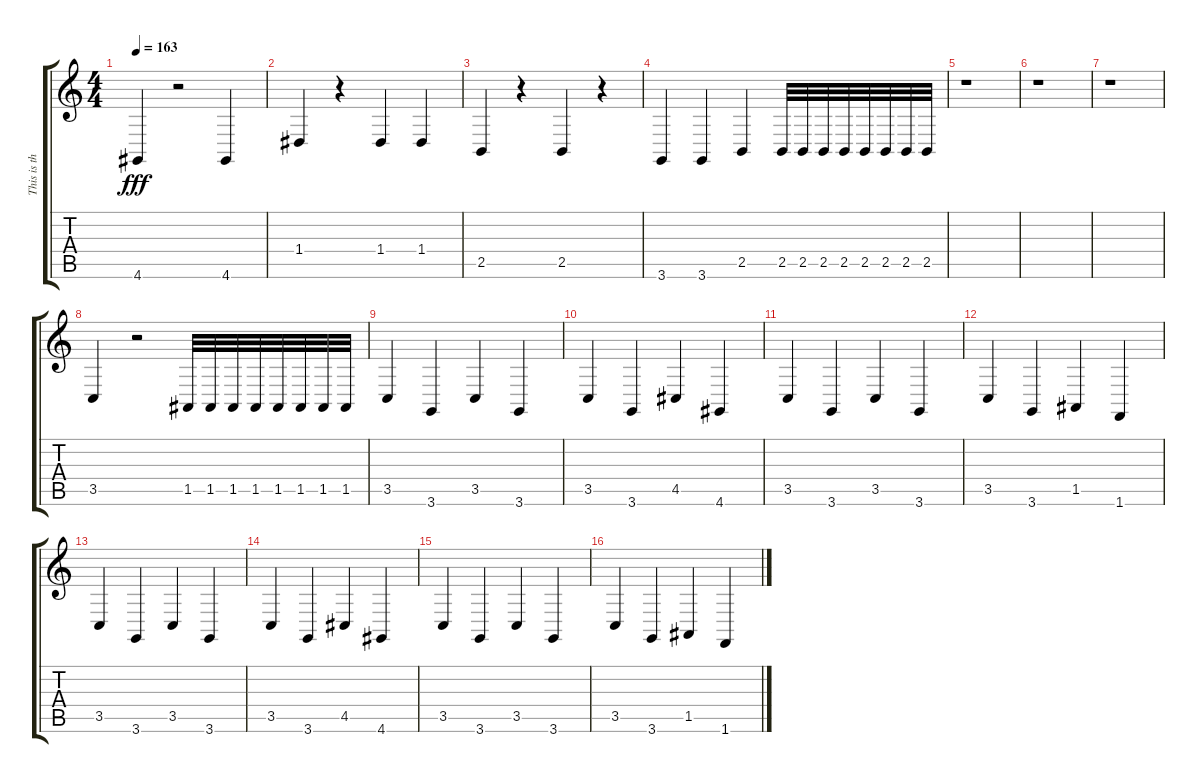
\track ("This is the Timpani..." "This is th") {instrument timpani}
\staff {score tabs}
\tuning (E4 B3 G3 D3 A2 E2) {hide}
\ts (4 4)
\tempo 163
\clef g2
\ks c
4.6.4{dy fff} r.2 4.6.4 |
1.4.4 r.4 1.4.4 1.4.4 |
2.5.4 r.4 2.5.4 r.4 |
3.6.4 3.6.4 2.5.4 2.5.32 2.5.32 2.5.32 2.5.32 2.5.32 2.5.32 2.5.32 2.5.32 |
r.1 |
r.1 |
r.1 |
3.5.4 r.2 1.5.32 1.5.32 1.5.32 1.5.32 1.5.32 1.5.32 1.5.32 1.5.32 |
3.5.4 3.6.4 3.5.4 3.6.4 |
3.5.4 3.6.4 4.5.4 4.6.4 |
3.5.4 3.6.4 3.5.4 3.6.4 |
3.5.4 3.6.4 1.5.4 1.6.4 |
3.5.4 3.6.4 3.5.4 3.6.4 |
3.5.4 3.6.4 4.5.4 4.6.4 |
3.5.4 3.6.4 3.5.4 3.6.4 |
3.5.4 3.6.4 1.5.4 1.6.4
